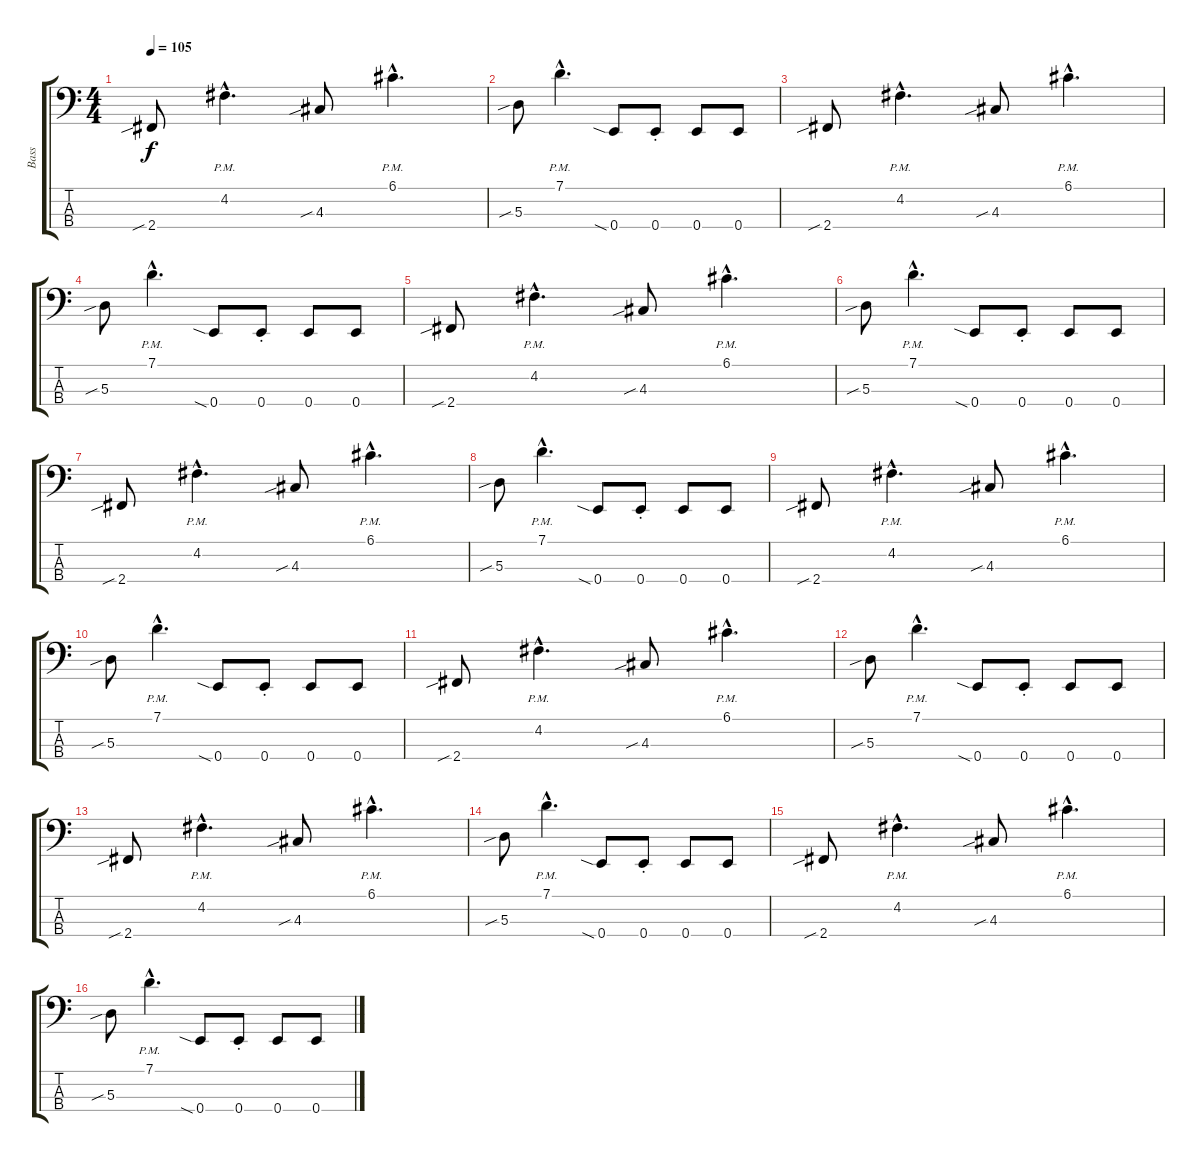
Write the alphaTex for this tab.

\track ("Bass" "Bass") {instrument electricguitarmuted}
\staff {score tabs}
\tuning (G2 D2 A1 E1) {hide}
\ts (4 4)
\tempo 105
\clef f4
\ks c
2.4{sib}.8{dy f} 4.2{hac pm}.4{d} 4.3{sib}.8 6.1{hac pm}.4{d} |
5.3{sib}.8 7.1{hac pm}.4{d} 0.4{sia}.8 0.4{st}.8 0.4.8 0.4.8 |
2.4{sib}.8 4.2{hac pm}.4{d} 4.3{sib}.8 6.1{hac pm}.4{d} |
5.3{sib}.8 7.1{hac pm}.4{d} 0.4{sia}.8 0.4{st}.8 0.4.8 0.4.8 |
2.4{sib}.8 4.2{hac pm}.4{d} 4.3{sib}.8 6.1{hac pm}.4{d} |
5.3{sib}.8 7.1{hac pm}.4{d} 0.4{sia}.8 0.4{st}.8 0.4.8 0.4.8 |
2.4{sib}.8 4.2{hac pm}.4{d} 4.3{sib}.8 6.1{hac pm}.4{d} |
5.3{sib}.8 7.1{hac pm}.4{d} 0.4{sia}.8 0.4{st}.8 0.4.8 0.4.8 |
2.4{sib}.8 4.2{hac pm}.4{d} 4.3{sib}.8 6.1{hac pm}.4{d} |
5.3{sib}.8 7.1{hac pm}.4{d} 0.4{sia}.8 0.4{st}.8 0.4.8 0.4.8 |
2.4{sib}.8 4.2{hac pm}.4{d} 4.3{sib}.8 6.1{hac pm}.4{d} |
5.3{sib}.8{volume 14} 7.1{hac pm}.4{d} 0.4{sia}.8 0.4{st}.8 0.4.8 0.4.8 |
2.4{sib}.8{volume 12} 4.2{hac pm}.4{d} 4.3{sib}.8 6.1{hac pm}.4{d} |
5.3{sib}.8 7.1{hac pm}.4{d} 0.4{sia}.8 0.4{st}.8{volume 10} 0.4.8 0.4.8 |
2.4{sib}.8 4.2{hac pm}.4{d volume 6} 4.3{sib}.8 6.1{hac pm}.4{d} |
5.3{sib}.8{volume 2} 7.1{hac pm}.4{d} 0.4{sia}.8 0.4{st}.8 0.4.8 0.4.8
